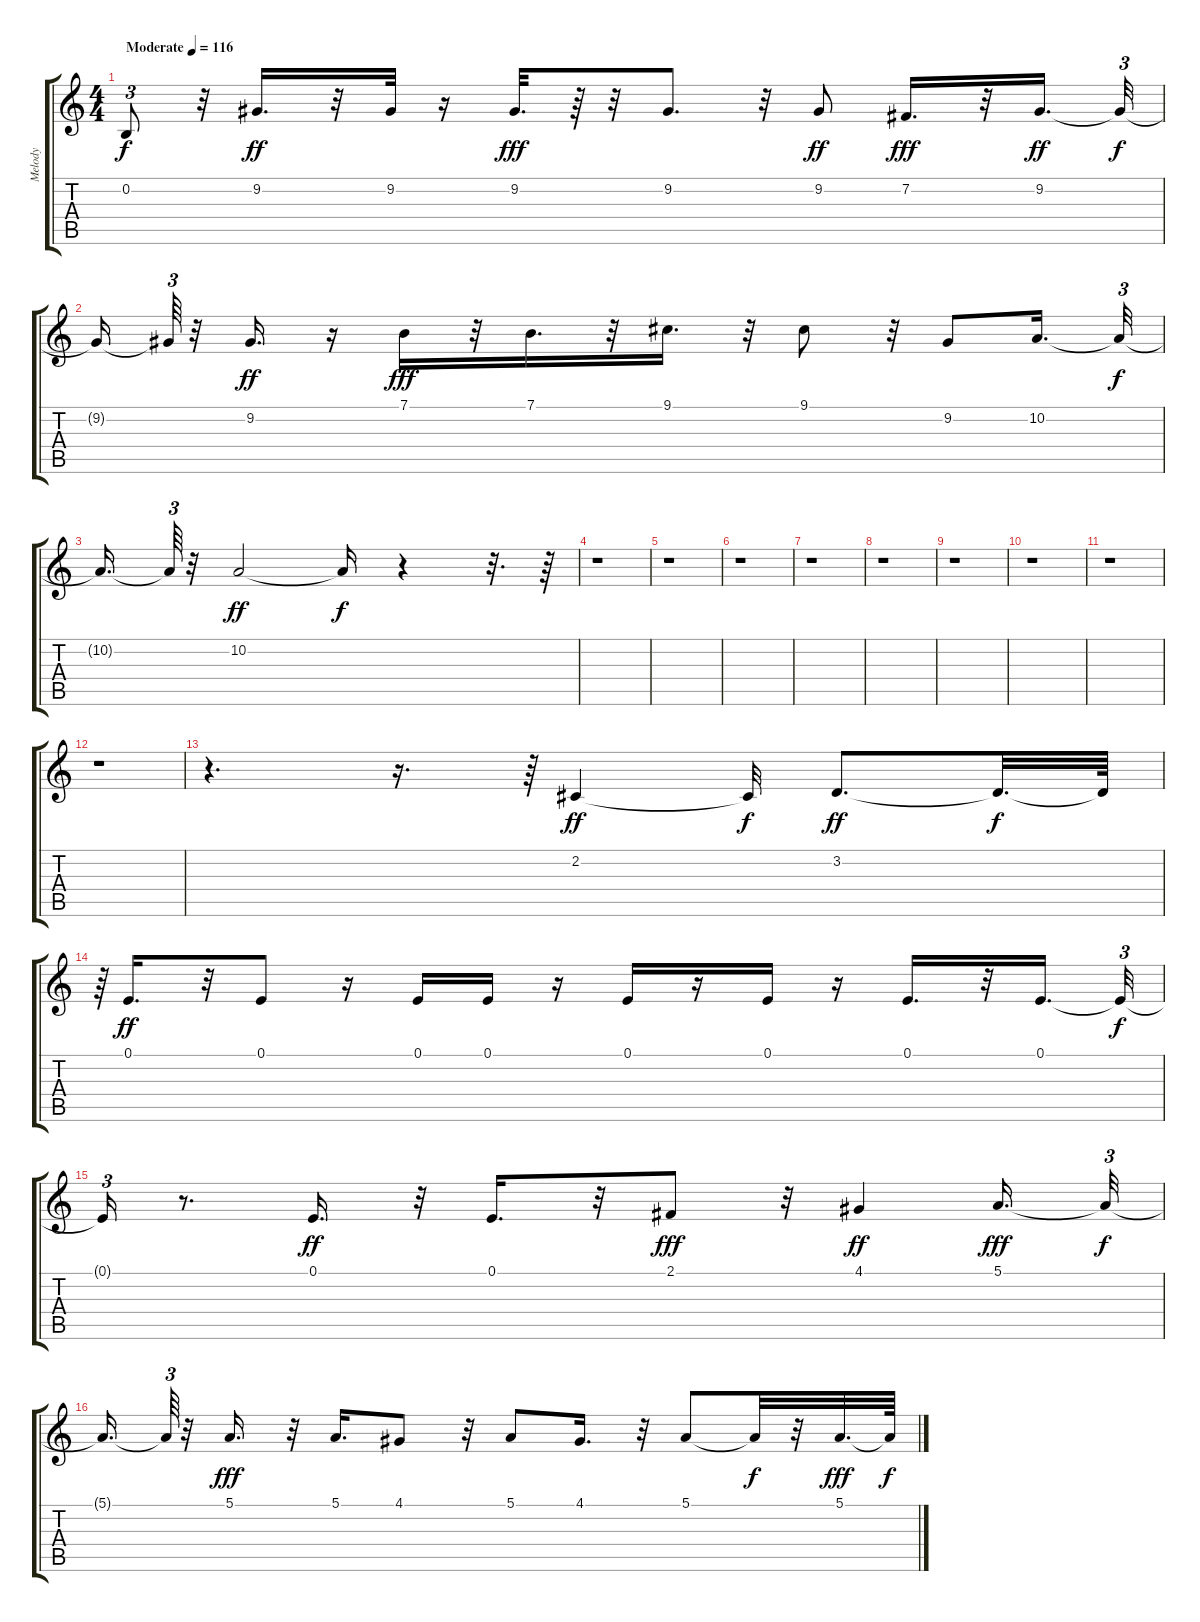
\track ("Melody  " "Melody  ") {instrument synthbrass2}
\staff {score tabs}
\tuning (E4 B3 G3 D3 A2 E2) {hide}
\ts (4 4)
\tempo (116 "Moderate")
\clef g2
\ks c
0.2.8{tu (3 2) dy f instrument synthbrass2} r.32 9.2.16{d dy ff} r.32 9.2.32 r.16 9.2.32{d dy fff} r.64 r.32 9.2.8{d} r.32 9.2.8{dy ff} 7.2.16{d dy fff} r.32 9.2.16{d dy ff} 9.2{t}.32{tu (3 2) dy f} |
9.2{t}.16 9.2{t}.64{tu (3 2)} r.32 9.2.16{d dy ff} r.16 7.1.16{dy fff} r.32 7.1.16{d} r.32 9.1.16{d} r.32 9.1.8 r.32 9.2.8 10.2.16{d} 10.2{t}.32{tu (3 2) dy f} |
10.2{t}.16{d} 10.2{t}.64{tu (3 2)} r.32 10.2.2{dy ff} 10.2{t}.16{dy f} r.4 r.32{d} r.64 |
r.1 |
r.1 |
r.1 |
r.1 |
r.1 |
r.1 |
r.1 |
r.1 |
r.1 |
r.4{d} r.16{d} r.64{tu (3 2)} 2.2.4{dy ff} 2.2{t}.32{dy f} 3.2.8{d dy ff} 3.2{t}.32{d dy f} 3.2{t}.64 |
r.64{tu (3 2)} 0.1.16{d dy ff} r.32 0.1.8 r.16 0.1.16 0.1.16 r.16 0.1.16 r.16 0.1.16 r.16 0.1.16{d} r.32 0.1.16{d} 0.1{t}.32{tu (3 2) dy f} |
0.1{t}.16{tu (3 2)} r.8{d} 0.1.16{d dy ff} r.32 0.1.16{d} r.32 2.1.8{dy fff} r.32 4.1.4{dy ff} 5.1.16{d dy fff} 5.1{t}.32{tu (3 2) dy f} |
5.1{t}.16{d} 5.1{t}.64{tu (3 2)} r.32 5.1.16{d dy fff} r.32 5.1.16{d} 4.1.8 r.32 5.1.8 4.1.16{d} r.32 5.1.8 5.1{t}.32{dy f} r.32 5.1.32{d dy fff} 5.1{t}.64{dy f}
